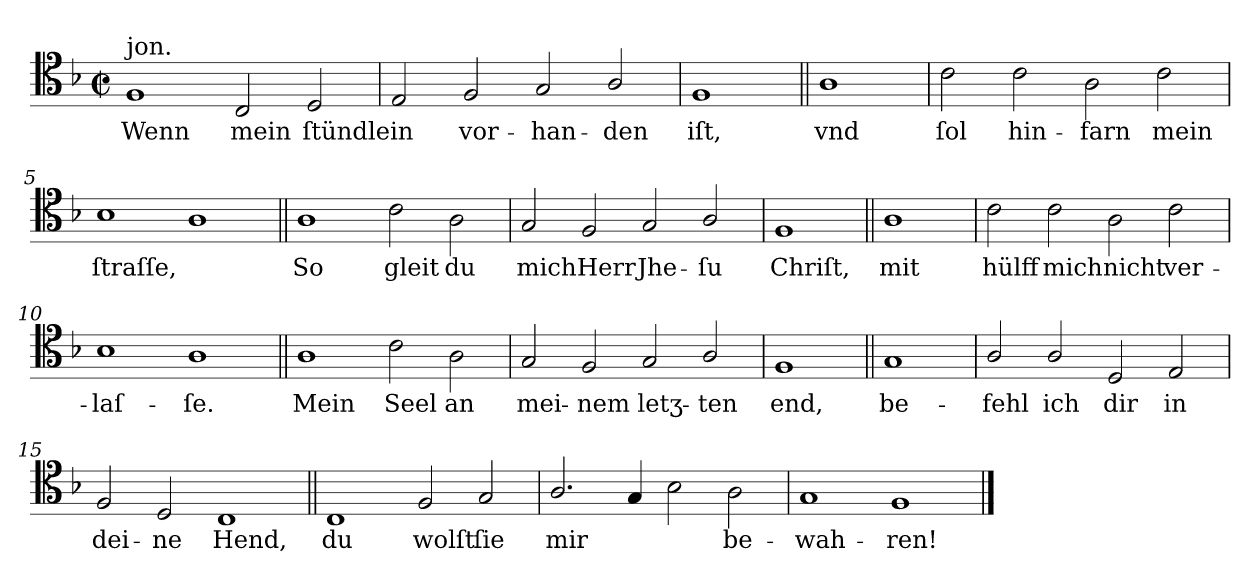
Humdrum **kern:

**kern	**text
*part1	*part1
*staff1	*staff1
*clefC4	*
*k[b-]	*
*F:ion	*
*M4/2	*
*met(c|)	*
=1	=1
!LO:TX:a:t=jon.	!
1F	Wenn
2C	mein
2D	ſtündlein
=2	=2
2E	.
2F	vor-
2G	-han-
2A/	-den
=3	=3
1F	iſt,
=||	=||
1A	vnd
=4	=4
2c	ſol
2c	hin-
2A	-farn
2c	mein
=5	=5
1B-	ſtraſſe,
1A	.
=6||	=6||
1A	So
2c	gleit
2A	du
=7	=7
2G	mich
2F	Herr
2G	Jhe-
2A/	-ſu
=8	=8
1F	Chriſt,
=||	=||
1A	mit
=9	=9
2c	hülff
2c	mich
2A	nicht
2c	ver-
=10	=10
1B-	-laſ-
1A	-ſe.
=11||	=11||
1A	Mein
2c	Seel
2A	an
=12	=12
2G	mei-
2F	-nem
2G	letʒ-
2A/	-ten
=13	=13
1F	end,
=||	=||
1G	be-
=14	=14
2A/	-fehl
2A/	ich
2D	dir
2E	in
=15	=15
2F	dei-
2D	-ne
1C	Hend,
=16||	=16||
1C	du
2F	wolſt
2G	ſie
=17	=17
2.A/	mir
4G	.
2B-	.
2A	be-
=18	=18
1G	-wah-
1F/	-ren!
==	==
*-	*-
